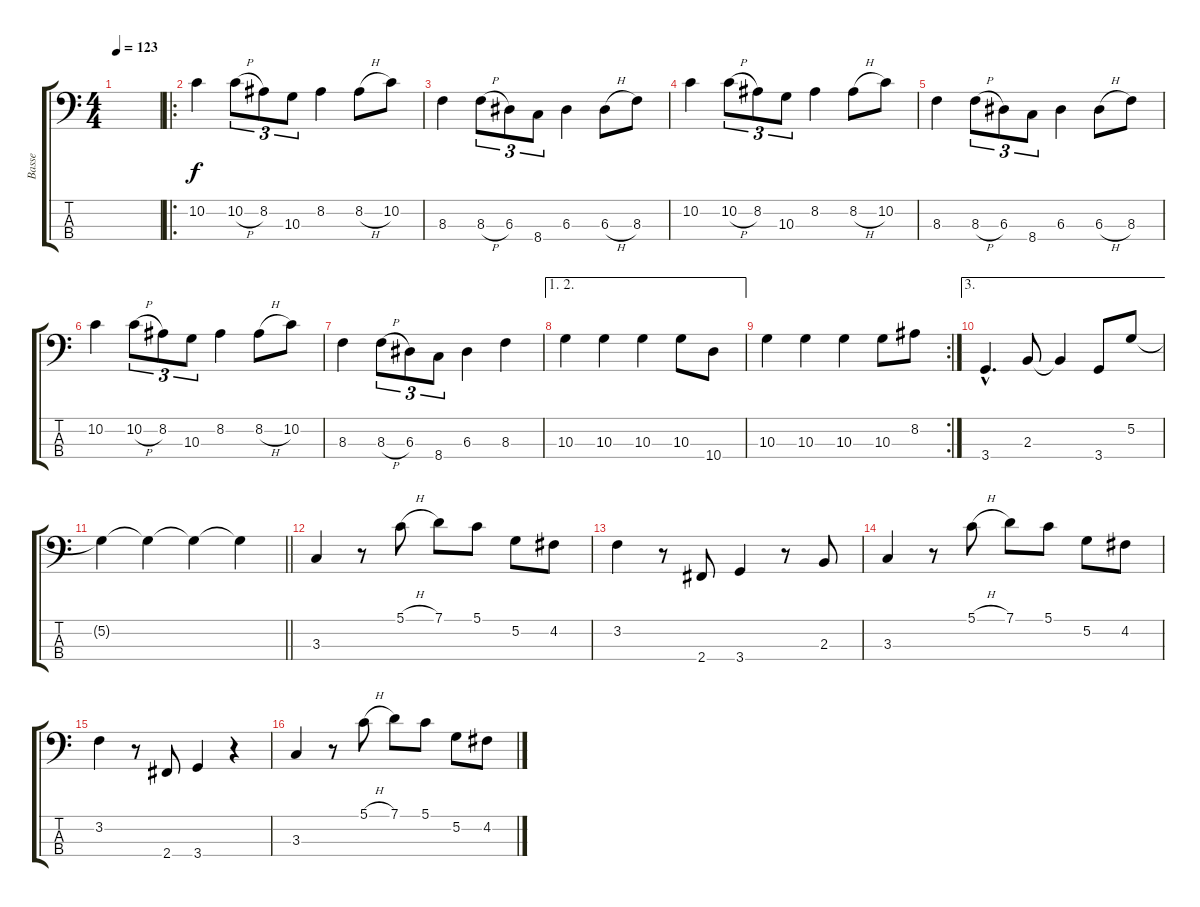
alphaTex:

\track ("Basse" "Basse") {instrument electricbassfinger}
\staff {score tabs}
\tuning (G2 D2 A1 E1) {hide}
\ts (4 4)
\tempo 123
\clef f4
\ks c
|
\ro
10.2.4 10.2{h}.8{tu (3 2)} 8.2.8{tu (3 2)} 10.3.8{tu (3 2)} 8.2.4 8.2{h}.8 10.2.8 |
8.3.4 8.3{h}.8{tu (3 2)} 6.3.8{tu (3 2)} 8.4.8{tu (3 2)} 6.3.4 6.3{h}.8 8.3.8 |
10.2.4 10.2{h}.8{tu (3 2)} 8.2.8{tu (3 2)} 10.3.8{tu (3 2)} 8.2.4 8.2{h}.8 10.2.8 |
8.3.4 8.3{h}.8{tu (3 2)} 6.3.8{tu (3 2)} 8.4.8{tu (3 2)} 6.3.4 6.3{h}.8 8.3.8 |
10.2.4 10.2{h}.8{tu (3 2)} 8.2.8{tu (3 2)} 10.3.8{tu (3 2)} 8.2.4 8.2{h}.8 10.2.8 |
8.3.4 8.3{h}.8{tu (3 2)} 6.3.8{tu (3 2)} 8.4.8{tu (3 2)} 6.3.4 8.3.4 |
\ae (1 2)
10.3.4 10.3.4 10.3.4 10.3.8 10.4.8 |
\rc 2
10.3.4 10.3.4 10.3.4 10.3.8 8.2.8 |
\ae 3
3.4{hac}.4{d} 2.3.8 2.3{t}.4 3.4.8 5.2.8 |
\barLineRight lightlight
5.2{t}.4 5.2{t}.4 5.2{t}.4 5.2{t}.4 |
3.3.4 r.8 5.1{h}.8 7.1.8 5.1.8 5.2.8 4.2.8 |
3.2.4 r.8 2.4.8 3.4.4 r.8 2.3.8 |
3.3.4 r.8 5.1{h}.8 7.1.8 5.1.8 5.2.8 4.2.8 |
3.2.4 r.8 2.4.8 3.4.4 r.4 |
3.3.4 r.8 5.1{h}.8 7.1.8 5.1.8 5.2.8 4.2.8
